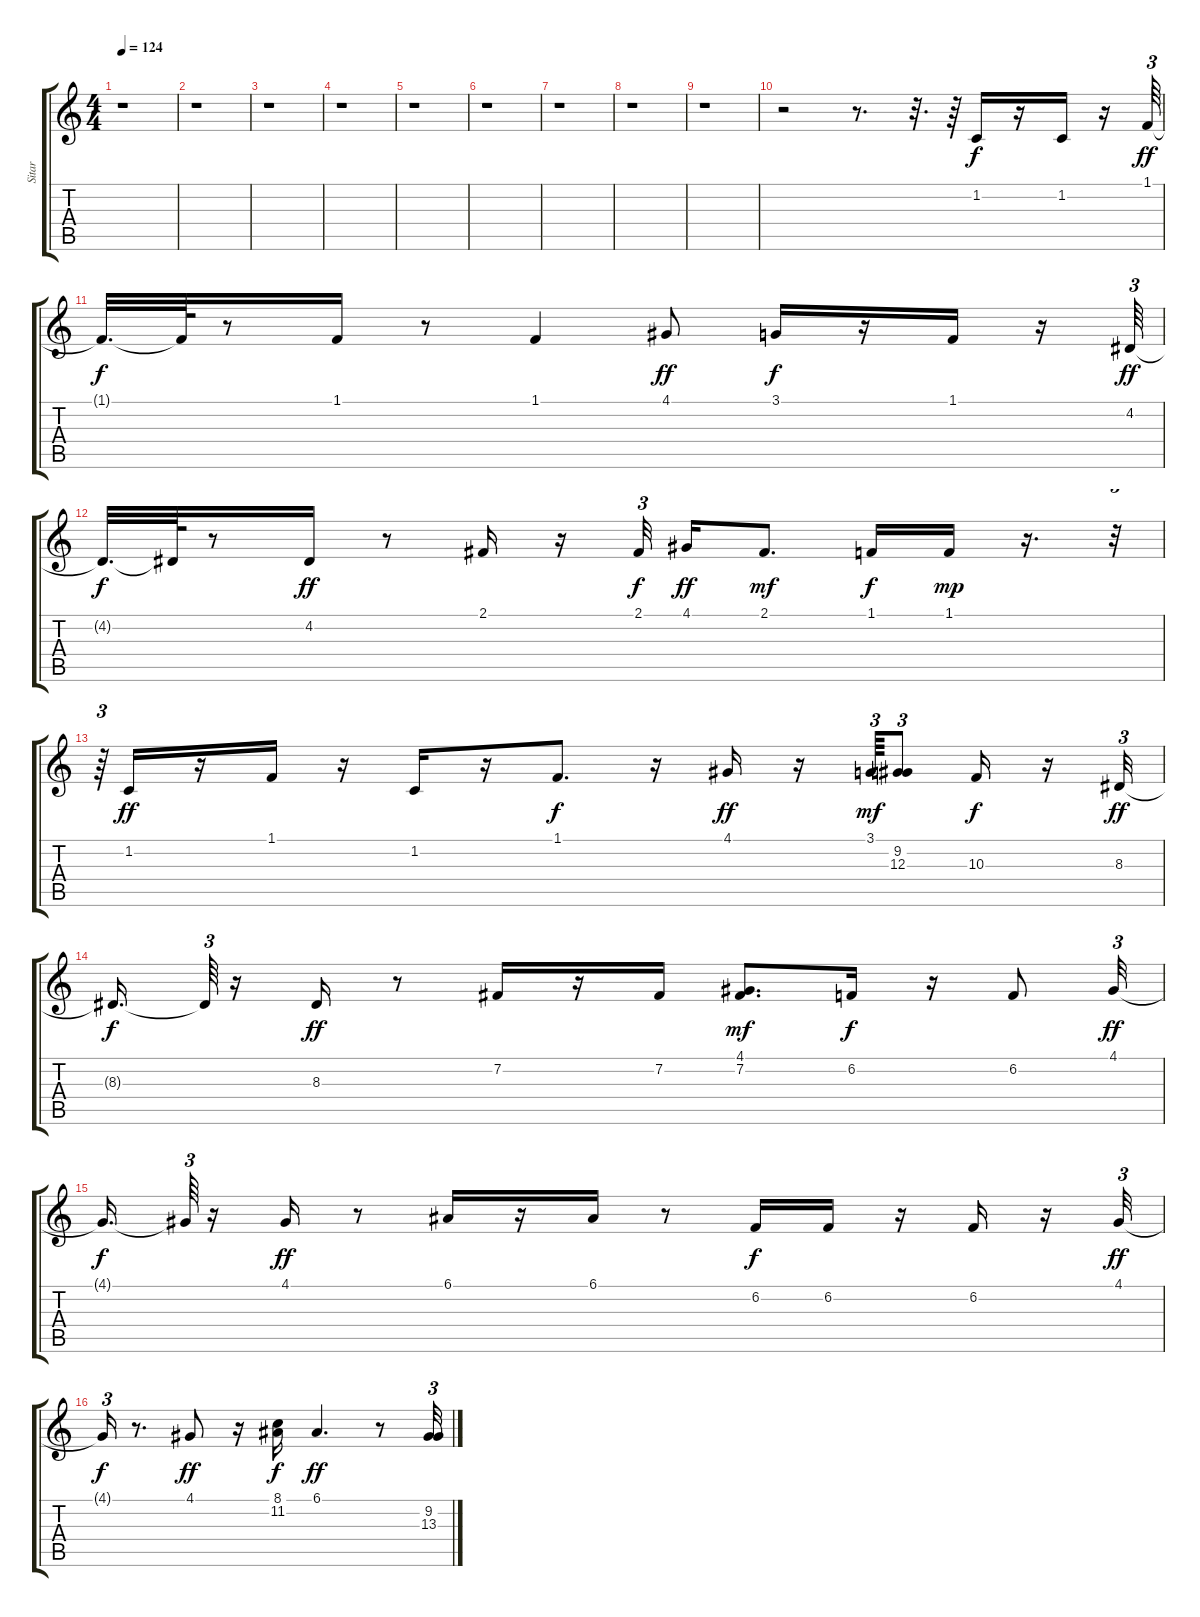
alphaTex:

\track ("Sitar" "Sitar") {instrument sitar}
\staff {score tabs}
\tuning (E4 B3 G3 D3 A2 E2) {hide}
\ts (4 4)
\tempo 124
\clef g2
\ks c
r.1{dy ff} |
r.1 |
r.1 |
r.1 |
r.1 |
r.1 |
r.1 |
r.1 |
r.1 |
r.2 r.8{d} r.32{d} r.64 1.2.16{dy f} r.16 1.2.16 r.16 1.1.64{tu (3 2) dy ff} |
1.1{t}.32{d dy f} 1.1{t}.64 r.8 1.1.16 r.8 1.1.4 4.1.8{dy ff} 3.1.16{dy f} r.16 1.1.16 r.16 4.2.64{tu (3 2) dy ff} |
4.2{t}.32{d dy f} 4.2{t}.64 r.8 4.2.16{dy ff} r.8 2.1.16 r.16 2.1.32{tu (3 2) dy f beam splitsecondary} 4.1.16{dy ff} 2.1.8{d dy mf} 1.1.16{dy f} 1.1.16{dy mp} r.16{d} r.32{tu (3 2)} |
r.64{tu (3 2)} 1.2.16{dy ff} r.16 1.1.16 r.16 1.2.16 r.16 1.1.8{d dy f} r.16 4.1.16{dy ff} r.16 3.1.64{tu (3 2) dy mf} (9.2 12.3).8{tu (3 2)} 10.3.16{dy f} r.16 8.3.32{tu (3 2) dy ff} |
8.3{t}.16{d dy f} 8.3{t}.64{tu (3 2)} r.16 8.3.16{dy ff} r.8 7.2.16 r.16 7.2.16 (4.1 7.2).8{d dy mf} 6.2.16{dy f} r.16 6.2.8 4.1.32{tu (3 2) dy ff} |
4.1{t}.16{d dy f} 4.1{t}.64{tu (3 2)} r.16 4.1.16{dy ff} r.8 6.1.16 r.16 6.1.16 r.8 6.2.16{dy f} 6.2.16 r.16 6.2.16 r.16 4.1.32{tu (3 2) dy ff} |
4.1{t}.16{tu (3 2) dy f} r.8{d} 4.1.8{dy ff} r.16 (8.1 11.2).16{dy f} 6.1.4{d dy ff} r.8 (9.2 13.3).32{tu (3 2)}
